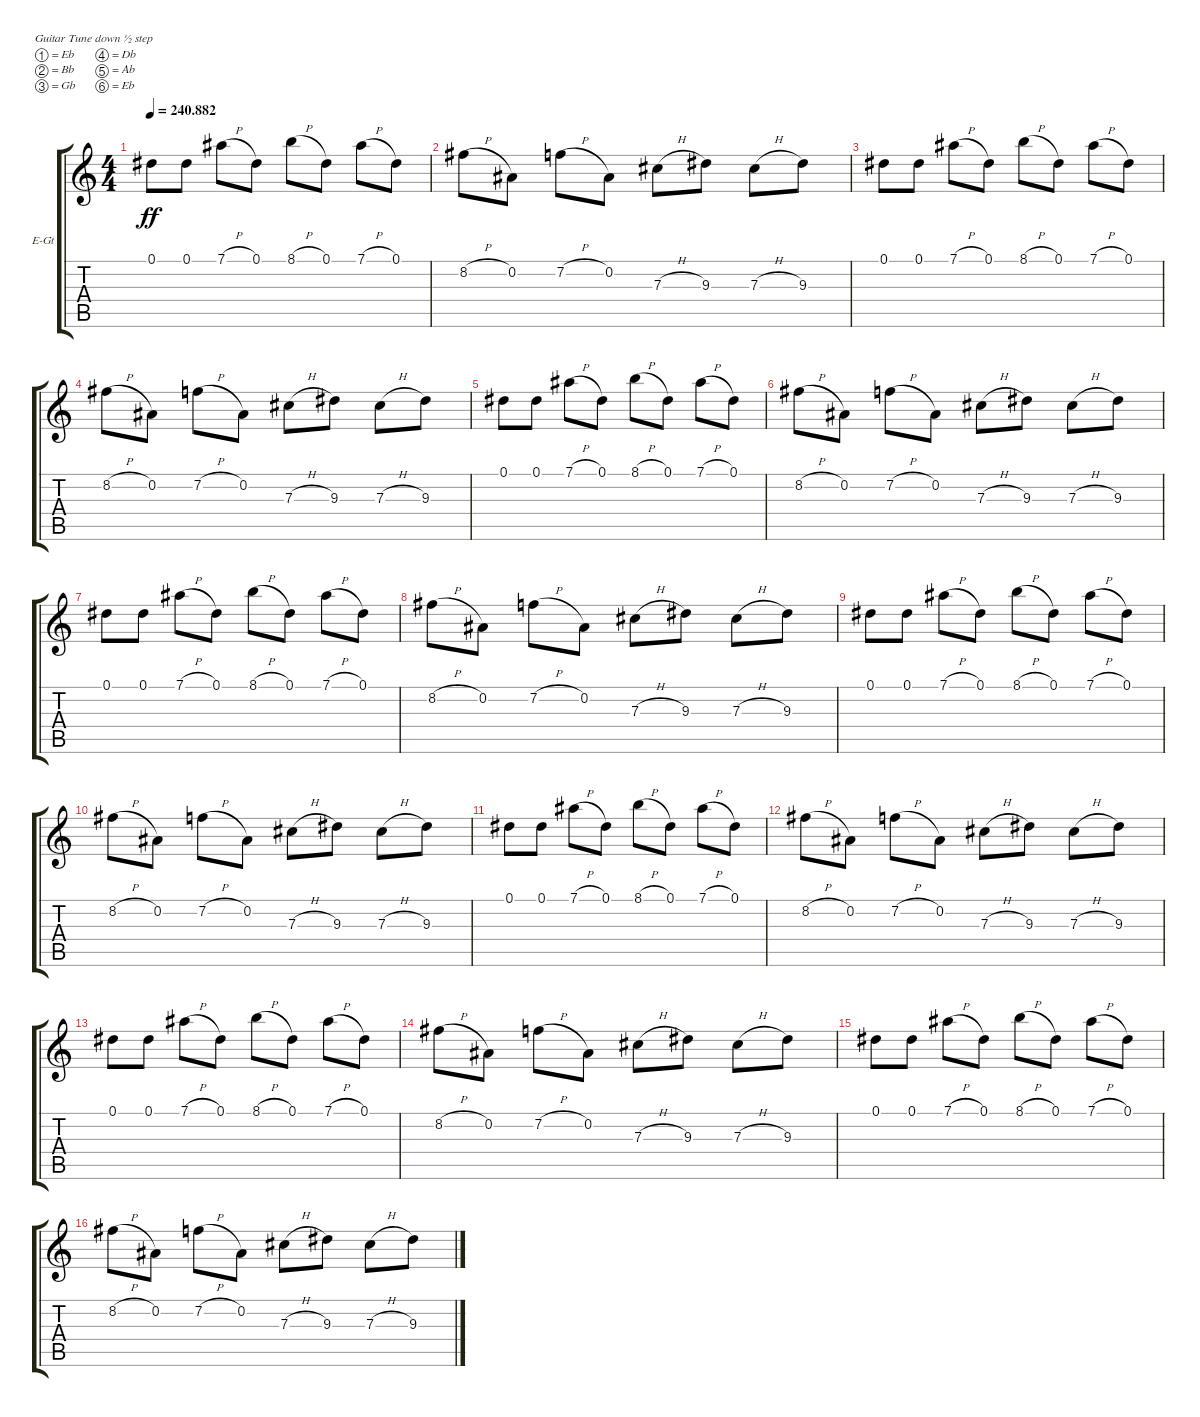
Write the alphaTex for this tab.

\defaultSystemsLayout 4
\bracketExtendMode groupsimilarinstruments
\firstSystemTrackNameOrientation horizontal
\otherSystemsTrackNameOrientation horizontal
\track ("Electric Guitar" "E-Gt") {instrument distortionguitar}
\staff {score tabs}
\tuning (Eb4 Bb3 Gb3 Db3 Ab2 Eb2)
\ts (4 4)
\tempo
240.882
\accidentals auto
\clef g2
\ottava regular
\simile none
\ks c
0.1.8{dy ff} 0.1.8 7.1{h}.8 0.1.8 8.1{h}.8 0.1.8 7.1{h}.8 0.1.8 |
8.2{h}.8 0.2.8 7.2{h}.8 0.2.8 7.3{h}.8 9.3.8 7.3{h}.8 9.3.8 |
0.1.8 0.1.8 7.1{h}.8 0.1.8 8.1{h}.8 0.1.8 7.1{h}.8 0.1.8 |
8.2{h}.8 0.2.8 7.2{h}.8 0.2.8 7.3{h}.8 9.3.8 7.3{h}.8 9.3.8 |
0.1.8 0.1.8 7.1{h}.8 0.1.8 8.1{h}.8 0.1.8 7.1{h}.8 0.1.8 |
8.2{h}.8 0.2.8 7.2{h}.8 0.2.8 7.3{h}.8 9.3.8 7.3{h}.8 9.3.8 |
0.1.8 0.1.8 7.1{h}.8 0.1.8 8.1{h}.8 0.1.8 7.1{h}.8 0.1.8 |
8.2{h}.8 0.2.8 7.2{h}.8 0.2.8 7.3{h}.8 9.3.8 7.3{h}.8 9.3.8 |
0.1.8 0.1.8 7.1{h}.8 0.1.8 8.1{h}.8 0.1.8 7.1{h}.8 0.1.8 |
8.2{h}.8 0.2.8 7.2{h}.8 0.2.8 7.3{h}.8 9.3.8 7.3{h}.8 9.3.8 |
0.1.8 0.1.8 7.1{h}.8 0.1.8 8.1{h}.8 0.1.8 7.1{h}.8 0.1.8 |
8.2{h}.8 0.2.8 7.2{h}.8 0.2.8 7.3{h}.8 9.3.8 7.3{h}.8 9.3.8 |
0.1.8 0.1.8 7.1{h}.8 0.1.8 8.1{h}.8 0.1.8 7.1{h}.8 0.1.8 |
8.2{h}.8 0.2.8 7.2{h}.8 0.2.8 7.3{h}.8 9.3.8 7.3{h}.8 9.3.8 |
0.1.8 0.1.8 7.1{h}.8 0.1.8 8.1{h}.8 0.1.8 7.1{h}.8 0.1.8 |
8.2{h}.8 0.2.8 7.2{h}.8 0.2.8 7.3{h}.8 9.3.8 7.3{h}.8 9.3.8
